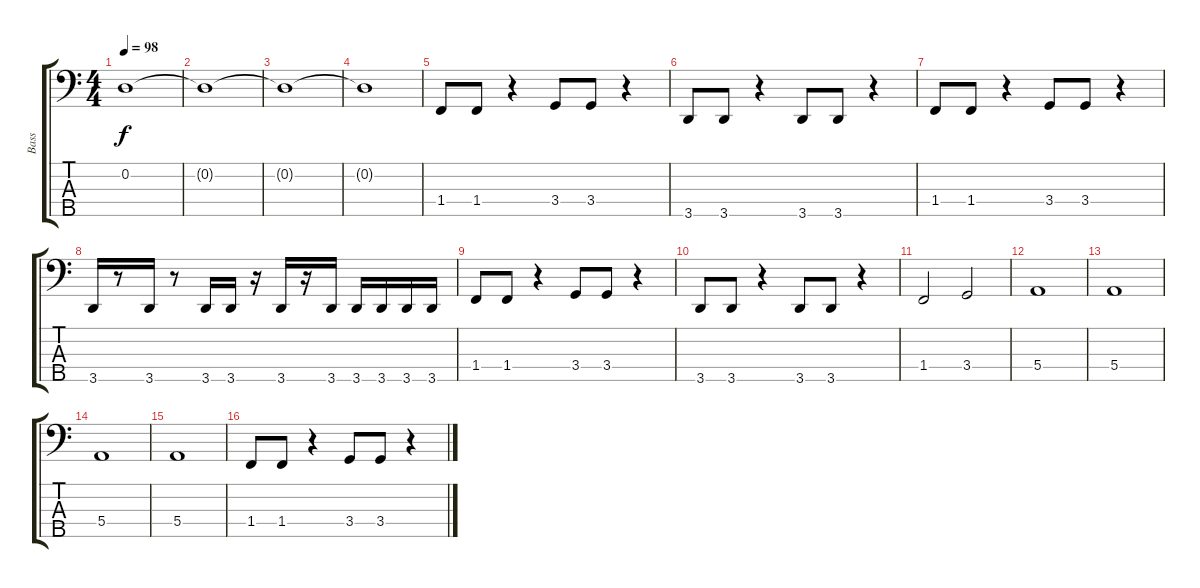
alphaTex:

\track ("Bass" "Bass") {instrument electricbassfinger}
\staff {score tabs}
\tuning (G2 D2 A1 E1 B0) {hide}
\ts (4 4)
\tempo 98
\clef f4
\ks c
0.2{t}.1{dy f} |
0.2{t}.1 |
0.2{t}.1 |
0.2{t}.1 |
1.4.8 1.4.8 r.4 3.4.8 3.4.8 r.4 |
3.5.8 3.5.8 r.4 3.5.8 3.5.8 r.4 |
1.4.8 1.4.8 r.4 3.4.8 3.4.8 r.4 |
3.5.16 r.8 3.5.16 r.8 3.5.16 3.5.16 r.16 3.5.16 r.16 3.5.16 3.5.16 3.5.16 3.5.16 3.5.16 |
1.4.8 1.4.8 r.4 3.4.8 3.4.8 r.4 |
3.5.8 3.5.8 r.4 3.5.8 3.5.8 r.4 |
1.4.2 3.4.2 |
5.4.1 |
5.4.1 |
5.4.1 |
5.4.1 |
1.4.8 1.4.8 r.4 3.4.8 3.4.8 r.4
